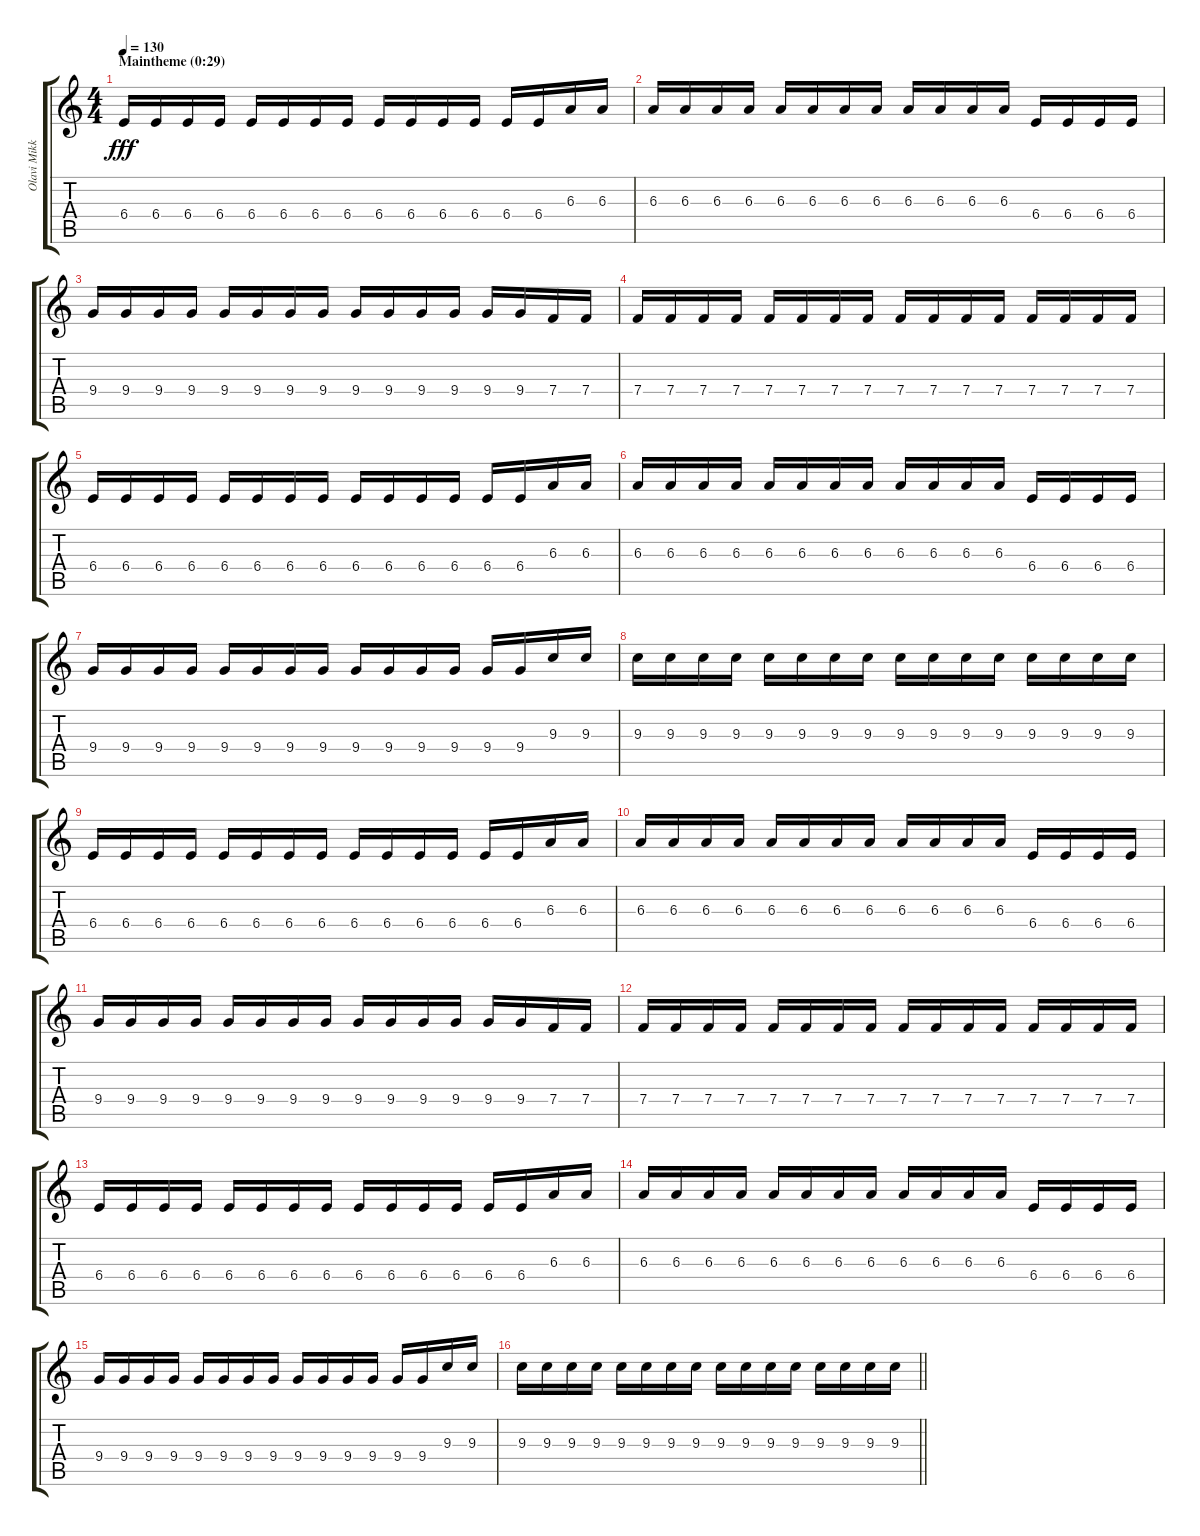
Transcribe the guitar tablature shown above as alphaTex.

\track ("Olavi Mikkonen 1" "Olavi Mikk") {instrument distortionguitar}
\staff {score tabs}
\tuning (C4 G3 Eb3 Bb2 F2 C2) {hide}
\ts (4 4)
\section ("" "Maintheme (0:29)")
\tempo 130
\clef g2
\ks c
6.4.16{dy fff} 6.4.16 6.4.16 6.4.16 6.4.16 6.4.16 6.4.16 6.4.16 6.4.16 6.4.16 6.4.16 6.4.16 6.4.16 6.4.16 6.3.16 6.3.16 |
6.3.16 6.3.16 6.3.16 6.3.16 6.3.16 6.3.16 6.3.16 6.3.16 6.3.16 6.3.16 6.3.16 6.3.16 6.4.16 6.4.16 6.4.16 6.4.16 |
9.4.16 9.4.16 9.4.16 9.4.16 9.4.16 9.4.16 9.4.16 9.4.16 9.4.16 9.4.16 9.4.16 9.4.16 9.4.16 9.4.16 7.4.16 7.4.16 |
7.4.16 7.4.16 7.4.16 7.4.16 7.4.16 7.4.16 7.4.16 7.4.16 7.4.16 7.4.16 7.4.16 7.4.16 7.4.16 7.4.16 7.4.16 7.4.16 |
6.4.16 6.4.16 6.4.16 6.4.16 6.4.16 6.4.16 6.4.16 6.4.16 6.4.16 6.4.16 6.4.16 6.4.16 6.4.16 6.4.16 6.3.16 6.3.16 |
6.3.16 6.3.16 6.3.16 6.3.16 6.3.16 6.3.16 6.3.16 6.3.16 6.3.16 6.3.16 6.3.16 6.3.16 6.4.16 6.4.16 6.4.16 6.4.16 |
9.4.16 9.4.16 9.4.16 9.4.16 9.4.16 9.4.16 9.4.16 9.4.16 9.4.16 9.4.16 9.4.16 9.4.16 9.4.16 9.4.16 9.3.16 9.3.16 |
9.3.16 9.3.16 9.3.16 9.3.16 9.3.16 9.3.16 9.3.16 9.3.16 9.3.16 9.3.16 9.3.16 9.3.16 9.3.16 9.3.16 9.3.16 9.3.16 |
6.4.16 6.4.16 6.4.16 6.4.16 6.4.16 6.4.16 6.4.16 6.4.16 6.4.16 6.4.16 6.4.16 6.4.16 6.4.16 6.4.16 6.3.16 6.3.16 |
6.3.16 6.3.16 6.3.16 6.3.16 6.3.16 6.3.16 6.3.16 6.3.16 6.3.16 6.3.16 6.3.16 6.3.16 6.4.16 6.4.16 6.4.16 6.4.16 |
9.4.16 9.4.16 9.4.16 9.4.16 9.4.16 9.4.16 9.4.16 9.4.16 9.4.16 9.4.16 9.4.16 9.4.16 9.4.16 9.4.16 7.4.16 7.4.16 |
7.4.16 7.4.16 7.4.16 7.4.16 7.4.16 7.4.16 7.4.16 7.4.16 7.4.16 7.4.16 7.4.16 7.4.16 7.4.16 7.4.16 7.4.16 7.4.16 |
6.4.16 6.4.16 6.4.16 6.4.16 6.4.16 6.4.16 6.4.16 6.4.16 6.4.16 6.4.16 6.4.16 6.4.16 6.4.16 6.4.16 6.3.16 6.3.16 |
6.3.16 6.3.16 6.3.16 6.3.16 6.3.16 6.3.16 6.3.16 6.3.16 6.3.16 6.3.16 6.3.16 6.3.16 6.4.16 6.4.16 6.4.16 6.4.16 |
9.4.16 9.4.16 9.4.16 9.4.16 9.4.16 9.4.16 9.4.16 9.4.16 9.4.16 9.4.16 9.4.16 9.4.16 9.4.16 9.4.16 9.3.16 9.3.16 |
\barLineRight lightlight
9.3.16 9.3.16 9.3.16 9.3.16 9.3.16 9.3.16 9.3.16 9.3.16 9.3.16 9.3.16 9.3.16 9.3.16 9.3.16 9.3.16 9.3.16 9.3.16
